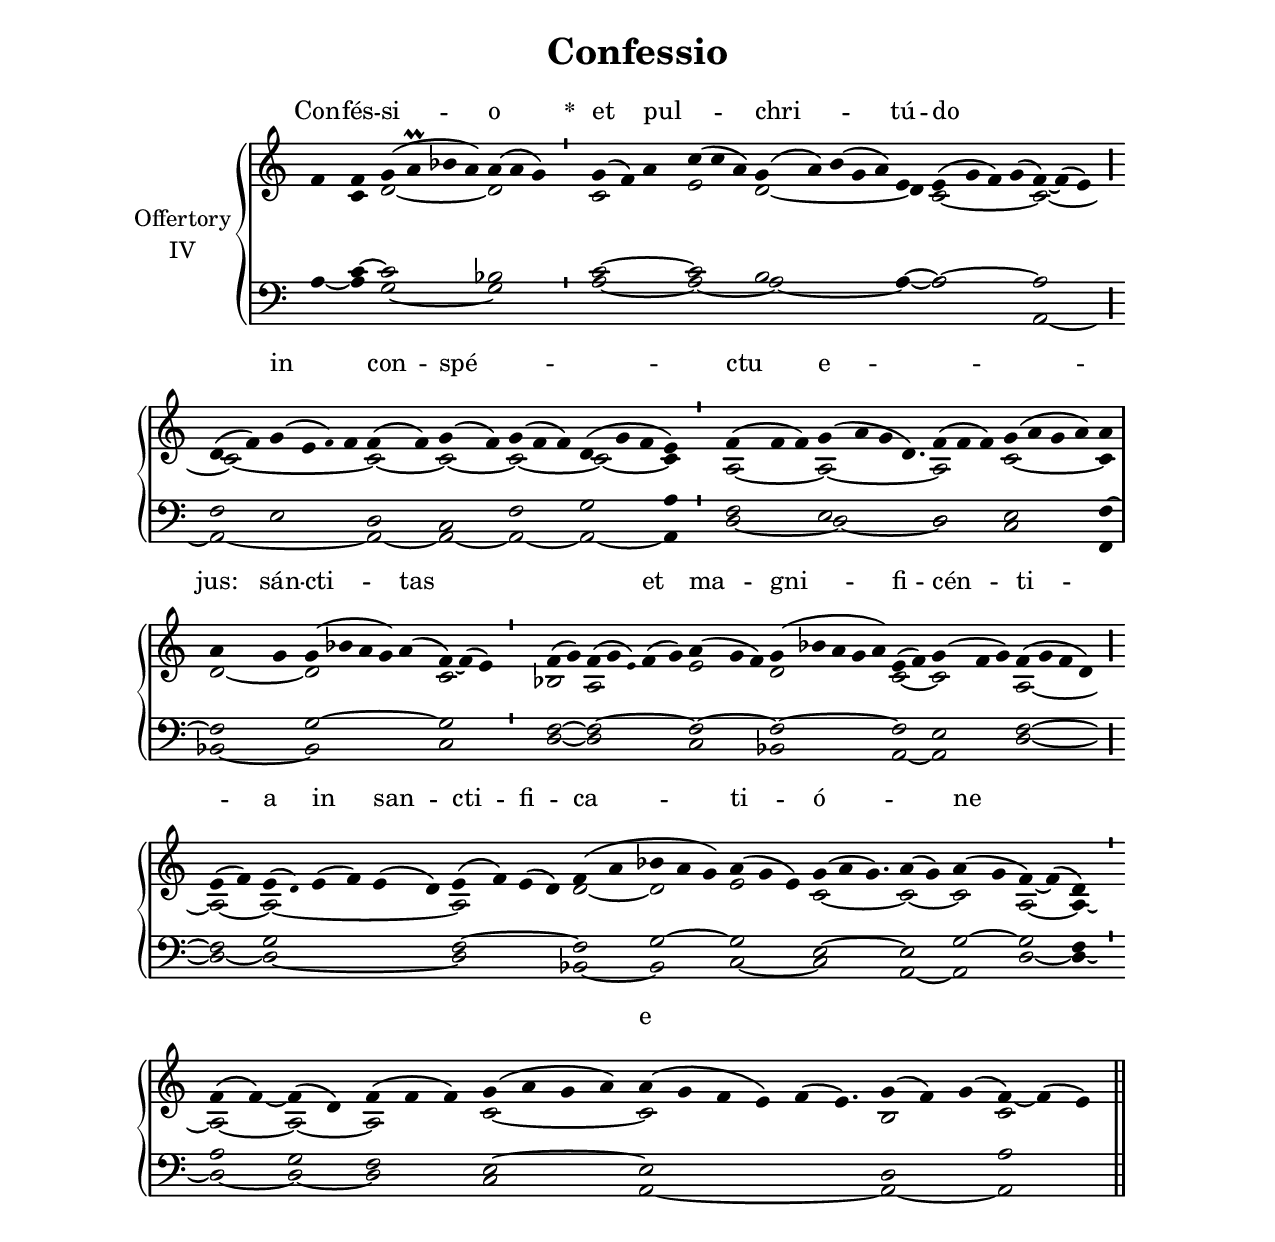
\version "2.18"
\include "gregorian.ly"
\include "noh2.ily"


%Page reference: page iii.317
%(volume.page)

global = {
 \key e \phrygian
 \cadenzaOn 
}

\header {
  title = \markup \center-column {"Confessio" \vspace #1 }
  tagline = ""
  composer = ""
}

\paper {
 #(include-special-characters)
  oddHeaderMarkup = \markup \fill-line {
    \line {}
    \center-column {
      \on-the-fly #first-page     " "
      \on-the-fly #not-first-page "Confessio"
    }
    \line { \on-the-fly #print-page-number-check-first \fromproperty #'page:page-number-string }
  }
  evenHeaderMarkup = \markup \fill-line {
    \line { \on-the-fly #print-page-number-check-first \fromproperty #'page:page-number-string }
    \center-column { "Confessio" }
    \line {}
  }
}

chantText = \lyricmode {
Con -- fés -- si -- o 
\set stanza = " * " et pul -- _ chri -- _ tú -- do _ _ 
in _ con -- spé -- _ _ ctu e -- _ _ _ jus: 
sán -- cti -- tas _ _ et ma -- gni -- fi -- cén -- ti -- _ a 
in san -- cti -- fi -- ca -- ti -- ó -- _ ne _ _ _ e -- _ _ _ jus. _ _ _ _ }

chantMusic = {
\tieDown   f'4 f'4  g'4 ( a'\prall bes'4 a'4) a'4 ( a'4 g'4) \divisioMinima
 g'4 ( f'4) a'4 c''4 ( c''4 a'4) g'4 ( a'4) b'4 ( g'4 a'4) e'4 e'4 ( g'4 f'4) g'4 ( f'4) ~ f'4 ( e'4) \divisioMaior
 d'4 ( f'4) g'4 ( e'4 \once \tweak #'font-size #-4 f' ) f'4 f'4 ( f'4) g'4 ( f'4) g'4 ( f'4 f'4) d'4 ( g'4 f'4 e'4) \divisioMinima
 f'4 ( f'4 f'4) g'4 ( a'4 g'4 d'4.) f'4 ( f'4 f'4) g'4 ( a'4 g'4 a'4) a'4 \divisioMaxima
 a'4 g'4  g'4 ( bes'4 a'4 g'4) a'4 ( f'4) ~ f'4 ( e'4) \divisioMinima
 f'4 ( g'4) f'4 ( g'4 \once \tweak #'font-size #-4 e' ) f'4 ( g'4) a'4 ( g'4 f'4)  g'4 ( bes'4 a'4 g'4 a'4) e'4 ( f'4) g'4 ( f'4 g'4) f'4 ( g'4 f'4 d'4) \divisioMaior
 e'4 ( f'4) e'4 ( \once \tweak #'font-size #-4 d' ) e'4 ( f'4) e'4 ( d'4) e'4 ( f'4) e'4 ( d'4)  f'4 ( a'4 bes'4 a'4 g'4) a'4 ( g'4 e'4) g'4 ( a'4 g'4.) a'4 ( g'4) a'4 ( g'4 f'4) ~ f'4 ( d'4) \divisioMinima
 f'4 ( f'4) ~ f'4 ( d'4) f'4 ( f'4 f'4) g'4 ( a'4 g'4 a'4) a'4 ( g'4 f'4 e'4) f'4 ( e'4.) g'4 ( f'4) g'4 ( f'4) ~ f'4 ( e'4) \finalis

}

altoMusic = {
r4 c'4 d'2*4/2 ~ d'2*3/2 \divisioMinima
c'2*3/2 e'2*3/2 d'2*5/2 ~ d'4 c'2*4/2 ~ c'2*3/2 ~ \divisioMaior
c'2*6/2 ~ c'2 ~ c'2 ~ c'2*3/2 ~ c'2*3/2 ~ c'4 \divisioMinima
a2*3/2 ~ a2*9/4 ~ a2*3/2 c'2*4/2 ~ c'4 \divisioMaxima
d'2 ~ d'2*5/2 c'2*3/2 \divisioMinima
bes2 a2*5/2 e'2*3/2 d'2*5/2 c'2 ~ c'2*3/2 a2*4/2 ~ \divisioMaior
a2 ~ a2*6/2 ~ a2*4/2 d'2 ~ d'2*3/2 e'2*3/2 c'2*7/4 ~ c'2 ~ c'2 a2 ~ a4 ~ \divisioMinima
a2 ~ a2 ~ a2*3/2 c'2*4/2 ~ c'2*13/4 b2*3/2 c'2*3/2 \finalis
}

tenorMusic = {
r4 c'4 ~ c'2*4/2 bes2*3/2 \divisioMinima
c'2*3/2 ~ c'2*3/2 b2*5/2 a4 ~ a2*4/2 ~ a2*3/2 \divisioMaior
f2 e2*4/2 d2 c2 f2*3/2 g2*3/2 a4 \divisioMinima
f2*3/2 e2*9/4 d2*3/2 e2*4/2 f4 ~ \divisioMaxima
f2 g2*5/2 ~ g2*3/2 \divisioMinima
f2 ~ f2*5/2 ~ f2*3/2 ~ f2*5/2 ~ f2 e2*3/2 f2*4/2 ~ \divisioMaior
f2 g2*6/2 f2*4/2 ~ f2 g2*3/2 ~ g2*3/2 e2*7/4 ~ e2 g2 ~ g2 f4 \divisioMinima
a2 g2 f2*3/2 e2*4/2 ~ e2*13/4 d2*3/2 a2*3/2 \finalis
}

bassMusic = {
a4 ~ a4 g2*4/2 ~ g2*3/2 \divisioMinima
a2*3/2 ~ a2*3/2 ~ a2*5/2 ~ a4 ~ a2*4/2 a,2*3/2 ~ \divisioMaior
a,2*6/2 ~ a,2 ~ a,2 ~ a,2*3/2 ~ a,2*3/2 ~ a,4 \divisioMinima
d2*3/2 ~ d2*9/4 ~ d2*3/2 c2*4/2 f,4 \divisioMaxima
bes,2 ~ bes,2*5/2 c2*3/2 \divisioMinima
d2 ~ d2*5/2 c2*3/2 bes,2*5/2 a,2 ~ a,2*3/2 d2*4/2 ~ \divisioMaior
d2 ~ d2*6/2 ~ d2*4/2 bes,2 ~ bes,2*3/2 c2*3/2 ~ c2*7/4 a,2 ~ a,2 d2 ~ d4 ~ \divisioMinima
d2 ~ d2 ~ d2*3/2 c2*4/2 a,2*13/4 ~ a,2*3/2 ~ a,2*3/2 \finalis
}

voiceLines = {
\voiceLineStyle


}

\score{
  <<
    \new GrandStaff <<
      \set GrandStaff.autoBeaming = ##f
      \set GrandStaff.instrumentName = \markup \center-column {
        "Offertory"
        "IV"
      }
      \new Staff = up <<
        \new Voice = "chant" {
          \voiceOne \global \chantMusic
        }
        \new Voice {
          \voiceTwo \global \altoMusic
        }
      >>

      \new Staff = down <<
        \clef bass
        \new Voice {
          \voiceOne \global \tenorMusic
        }
        \new Voice {
          \voiceTwo \global \bassMusic
        }
	\new Voice {
        \voiceThree \global \voiceLines
        }
      >>
    >>
    \new Lyrics \lyricsto chant {
      \chantText
    }
  >>
  \layout{
  }
  \midi{
    \tempo 4 = 125
  }
}
